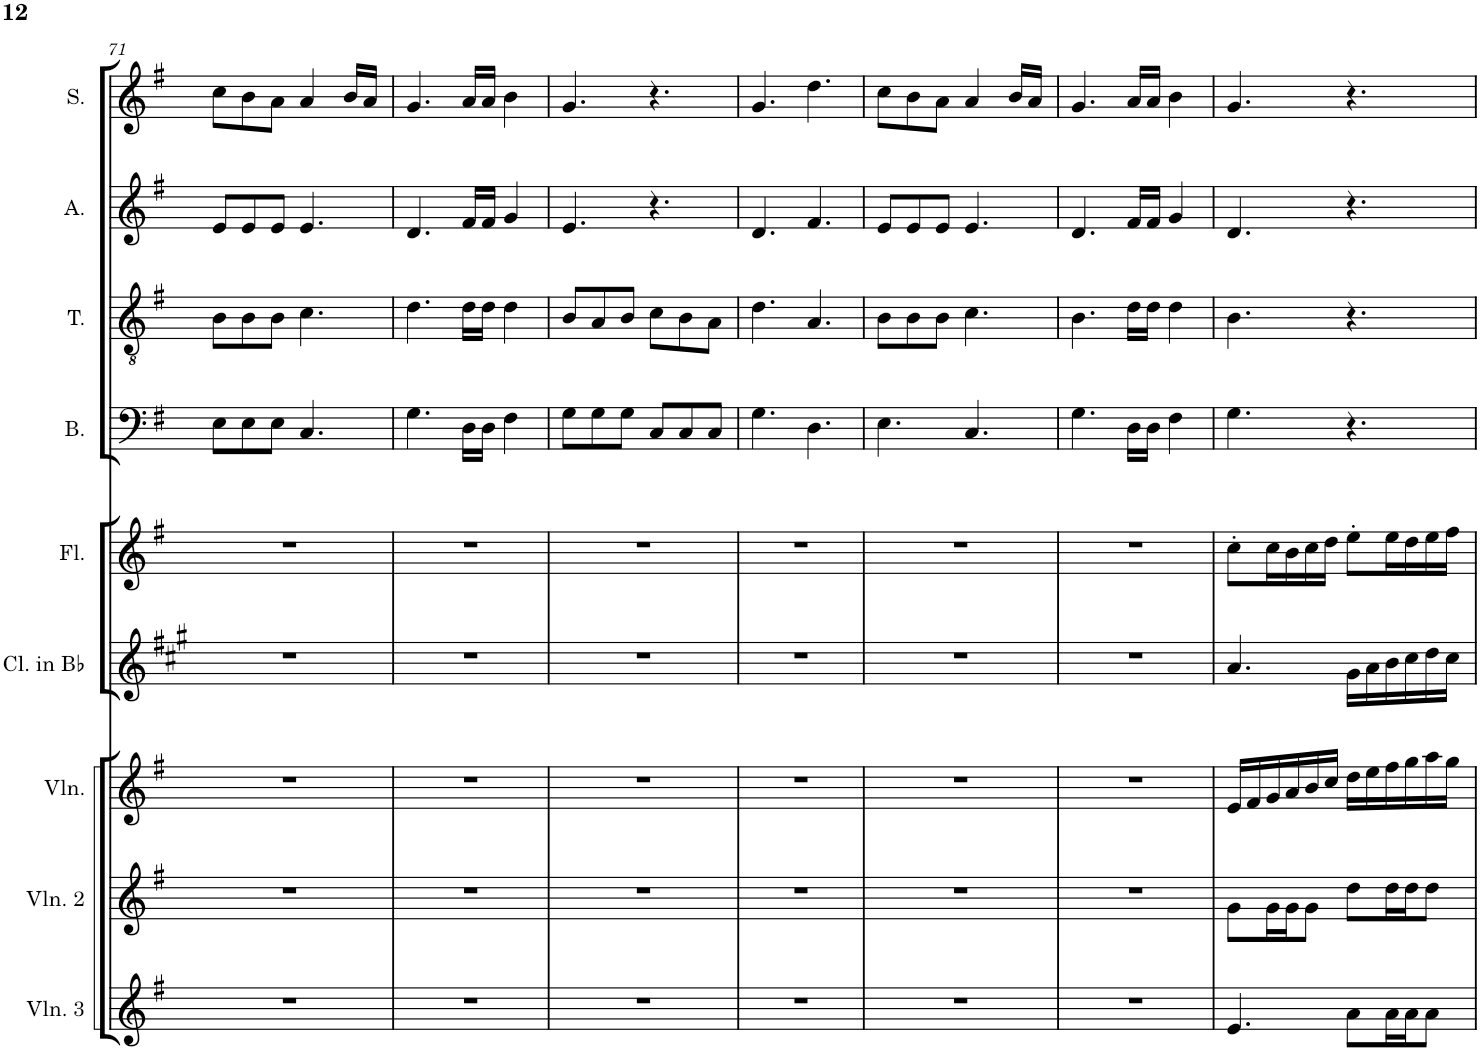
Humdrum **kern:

**kern	**kern	**kern	**kern	**kern	**kern	**kern	**kern	**kern
*part9	*part8	*part7	*part6	*part5	*part4	*part3	*part2	*part1
*staff9	*staff8	*staff7	*staff6	*staff5	*staff4	*staff3	*staff2	*staff1
*I"Violin 3	*I"Violin 2	*I"Violin	*I"Clarinet in Bb	*I"Flute	*I"Bass	*I"Tenor	*I"Alto	*I"Soprano
*I'Vln. 3	*I'Vln. 2	*I'Vln.	*I'Cl. in Bb	*I'Fl.	*I'B.	*I'T.	*I'A.	*I'S.
!!LO:PB:g=z
*clefG2	*clefG2	*clefG2	*clefG2	*clefG2	*clefF4	*clefGv2	*clefG2	*clefG2
*	*	*	*Trd1c2	*	*	*	*	*
*k[f#]	*k[f#]	*k[f#]	*k[f#c#g#]	*k[f#]	*k[f#]	*k[f#]	*k[f#]	*k[f#]
*M6/8	*M6/8	*M6/8	*M6/8	*M6/8	*M6/8	*M6/8	*M6/8	*M6/8
=71	=71	=71	=71	=71	=71	=71	=71	=71
2.r	2.r	2.r	2.r	2.r	8E\L	8B\L	8e/L	8cc\L
.	.	.	.	.	8E\	8B\	8e/	8b\
.	.	.	.	.	8E\J	8B\J	8e/J	8a\J
.	.	.	.	.	4.C/	4.c\	4.e/	4a/
.	.	.	.	.	.	.	.	16b/LL
.	.	.	.	.	.	.	.	16a/JJ
=72	=72	=72	=72	=72	=72	=72	=72	=72
2.r	2.r	2.r	2.r	2.r	4.G\	4.d\	4.d/	4.g/
.	.	.	.	.	16D\LL	16d\LL	16f#/LL	16a/LL
.	.	.	.	.	16D\JJ	16d\JJ	16f#/JJ	16a/JJ
.	.	.	.	.	4F#\	4d\	4g/	4b\
=73	=73	=73	=73	=73	=73	=73	=73	=73
2.r	2.r	2.r	2.r	2.r	8G\L	8B/L	4.e/	4.g/
.	.	.	.	.	8G\	8A/	.	.
.	.	.	.	.	8G\J	8B/J	.	.
.	.	.	.	.	8C/L	8c\L	4.r	4.r
.	.	.	.	.	8C/	8B\	.	.
.	.	.	.	.	8C/J	8A\J	.	.
=74	=74	=74	=74	=74	=74	=74	=74	=74
2.r	2.r	2.r	2.r	2.r	4.G\	4.d\	4.d/	4.g/
.	.	.	.	.	4.D\	4.A/	4.f#/	4.dd\
=75	=75	=75	=75	=75	=75	=75	=75	=75
2.r	2.r	2.r	2.r	2.r	4.E\	8B\L	8e/L	8cc\L
.	.	.	.	.	.	8B\	8e/	8b\
.	.	.	.	.	.	8B\J	8e/J	8a\J
.	.	.	.	.	4.C/	4.c\	4.e/	4a/
.	.	.	.	.	.	.	.	16b/LL
.	.	.	.	.	.	.	.	16a/JJ
=76	=76	=76	=76	=76	=76	=76	=76	=76
2.r	2.r	2.r	2.r	2.r	4.G\	4.B\	4.d/	4.g/
.	.	.	.	.	16D\LL	16d\LL	16f#/LL	16a/LL
.	.	.	.	.	16D\JJ	16d\JJ	16f#/JJ	16a/JJ
.	.	.	.	.	4F#\	4d\	4g/	4b\
=77	=77	=77	=77	=77	=77	=77	=77	=77
4.e/	8g\L	16e/LL	4.a/	8cc'\L	4.G\	4.B\	4.d/	4.g/
.	.	16f#/	.	.	.	.	.	.
.	16g\L	16g/	.	16cc\L	.	.	.	.
.	16g\J	16a/	.	16b\	.	.	.	.
.	8g\J	16b/	.	16cc\	.	.	.	.
.	.	16cc/JJ	.	16dd\JJ	.	.	.	.
8a\L	8dd\L	16dd\LL	16g#\LL	8ee'\L	4.r	4.r	4.r	4.r
.	.	16ee\	16a\	.	.	.	.	.
16a\L	16dd\L	16ff#\	16b\	16ee\L	.	.	.	.
16a\J	16dd\J	16gg\	16cc#\	16dd\	.	.	.	.
8a\J	8dd\J	16aa\	16dd\	16ee\	.	.	.	.
.	.	16gg\JJ	16cc#\JJ	16ff#\JJ	.	.	.	.
=	=	=	=	=	=	=	=	=
*-	*-	*-	*-	*-	*-	*-	*-	*-
